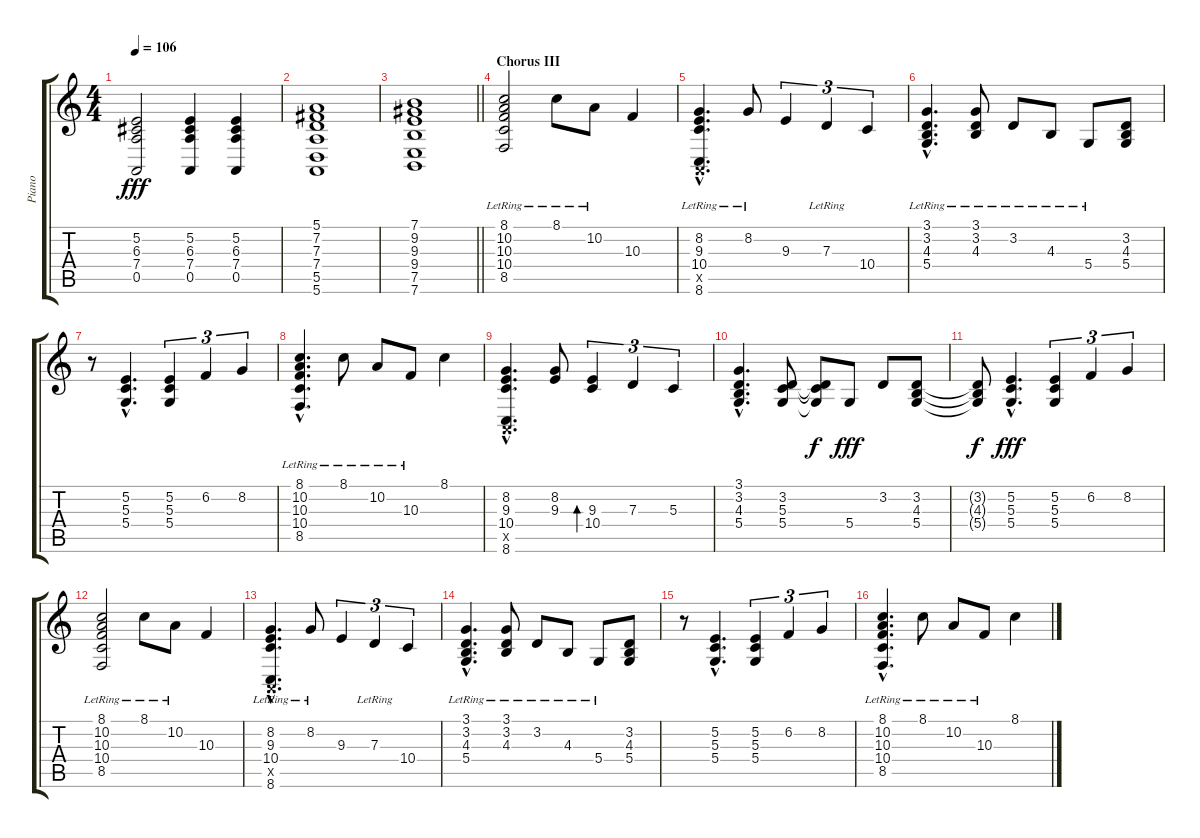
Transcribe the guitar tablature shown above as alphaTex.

\track ("Piano" "Piano") {instrument acousticgrandpiano}
\staff {score tabs}
\tuning (E4 B3 G3 D3 A2 E2) {hide}
\ts (4 4)
\tempo 106
\clef g2
\ks c
(5.2 6.3 7.4 0.5).2{dy fff} (5.2 6.3 7.4 0.5).4 (5.2 6.3 7.4 0.5).4 |
(5.1 7.2 7.3 7.4 5.5 5.6).1 |
\barLineRight lightlight
(7.1 9.2 9.3 9.4 7.5 7.6).1 |
\section ("" "Chorus III")
(8.1{lr} 10.2{lr} 10.3{lr} 10.4{lr} 8.5{lr}).2 8.1{lr}.8 10.2{lr}.8 10.3.4 |
(8.2{hac} 9.3{hac lr} 10.4{hac lr} 0.5{hac x} 8.6{hac lr}).4{d} 8.2{lr}.8 9.3.4{tu (3 2)} 7.3{lr}.4{tu (3 2)} 10.4.4{tu (3 2)} |
(3.1{hac} 3.2{hac} 4.3{hac} 5.4{hac lr}).4{d} (3.1{lr} 3.2 4.3{lr}).8 3.2{lr}.8 4.3{lr}.8 5.4{lr}.8 (3.2 4.3 5.4).8 |
r.8 (5.2{hac} 5.3{hac} 5.4{hac}).4{d} (5.2 5.3 5.4).4{tu (3 2)} 6.2.4{tu (3 2)} 8.2.4{tu (3 2)} |
(8.1{hac lr} 10.2{hac lr} 10.3{hac lr} 10.4{hac lr} 8.5{hac lr}).4{d} 8.1{lr}.8 10.2{lr}.8 10.3{lr}.8 8.1.4 |
(8.2{hac} 9.3{hac} 10.4{hac} 0.5{hac x} 8.6{hac}).4{d} (8.2 9.3).8 (9.3 10.4).4{tu (3 2) bd 240} 7.3.4{tu (3 2)} 5.3.4{tu (3 2)} |
(3.1{hac} 3.2{hac} 4.3{hac} 5.4{hac}).4{d} (3.2 5.3 5.4).8 (3.2{t} 5.3{t} 5.4{t}).8{dy f} 5.4.8{dy fff} 3.2.8 (3.2 4.3 5.4).8 |
(3.2{t} 4.3{t} 5.4{t}).8{dy f} (5.2{hac} 5.3{hac} 5.4{hac}).4{d dy fff} (5.2 5.3 5.4).4{tu (3 2)} 6.2.4{tu (3 2)} 8.2.4{tu (3 2)} |
(8.1{lr} 10.2{lr} 10.3{lr} 10.4{lr} 8.5{lr}).2 8.1{lr}.8 10.2{lr}.8 10.3.4 |
(8.2{hac} 9.3{hac lr} 10.4{hac lr} 0.5{hac x} 8.6{hac lr}).4{d} 8.2{lr}.8 9.3.4{tu (3 2)} 7.3{lr}.4{tu (3 2)} 10.4.4{tu (3 2)} |
(3.1{hac} 3.2{hac} 4.3{hac} 5.4{hac lr}).4{d} (3.1{lr} 3.2 4.3{lr}).8 3.2{lr}.8 4.3{lr}.8 5.4{lr}.8 (3.2 4.3 5.4).8 |
r.8 (5.2{hac} 5.3{hac} 5.4{hac}).4{d} (5.2 5.3 5.4).4{tu (3 2)} 6.2.4{tu (3 2)} 8.2.4{tu (3 2)} |
(8.1{hac lr} 10.2{hac lr} 10.3{hac lr} 10.4{hac lr} 8.5{hac lr}).4{d} 8.1{lr}.8 10.2{lr}.8 10.3{lr}.8 8.1.4
